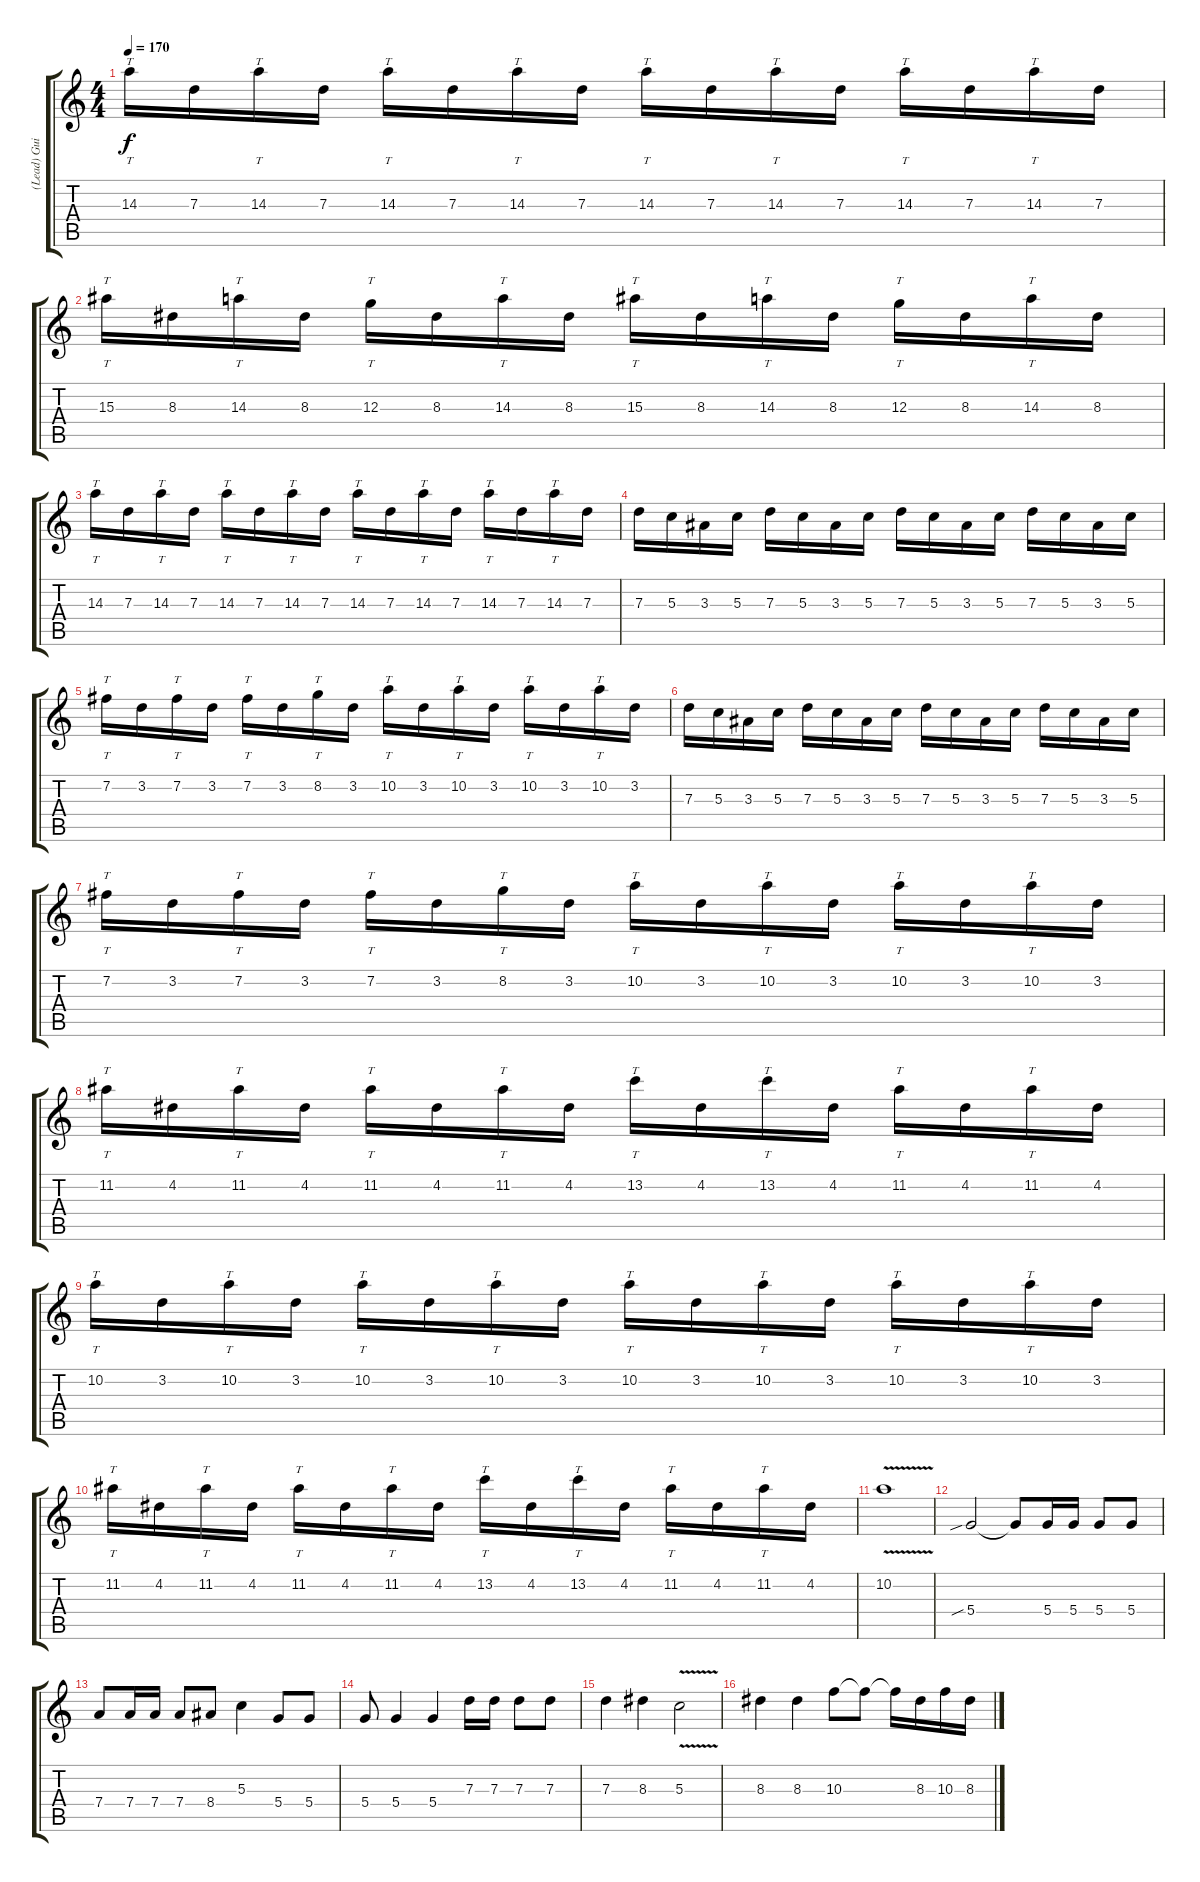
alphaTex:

\track ("(Lead) Guitar" "(Lead) Gui") {instrument distortionguitar}
\staff {score tabs}
\tuning (E4 B3 G3 D3 A2 E2) {hide}
\ts (4 4)
\tempo 170
\clef g2
\ks c
14.3.16{tt dy f} 7.3.16 14.3.16{tt} 7.3.16 14.3.16{tt} 7.3.16 14.3.16{tt} 7.3.16 14.3.16{tt} 7.3.16 14.3.16{tt} 7.3.16 14.3.16{tt} 7.3.16 14.3.16{tt} 7.3.16 |
15.3.16{tt} 8.3.16 14.3.16{tt} 8.3.16 12.3.16{tt} 8.3.16 14.3.16{tt} 8.3.16 15.3.16{tt} 8.3.16 14.3.16{tt} 8.3.16 12.3.16{tt} 8.3.16 14.3.16{tt} 8.3.16 |
14.3.16{tt} 7.3.16 14.3.16{tt} 7.3.16 14.3.16{tt} 7.3.16 14.3.16{tt} 7.3.16 14.3.16{tt} 7.3.16 14.3.16{tt} 7.3.16 14.3.16{tt} 7.3.16 14.3.16{tt} 7.3.16 |
7.3.16 5.3.16 3.3.16 5.3.16 7.3.16 5.3.16 3.3.16 5.3.16 7.3.16 5.3.16 3.3.16 5.3.16 7.3.16 5.3.16 3.3.16 5.3.16 |
7.2.16{tt} 3.2.16 7.2.16{tt} 3.2.16 7.2.16{tt} 3.2.16 8.2.16{tt} 3.2.16 10.2.16{tt} 3.2.16 10.2.16{tt} 3.2.16 10.2.16{tt} 3.2.16 10.2.16{tt} 3.2.16 |
7.3.16 5.3.16 3.3.16 5.3.16 7.3.16 5.3.16 3.3.16 5.3.16 7.3.16 5.3.16 3.3.16 5.3.16 7.3.16 5.3.16 3.3.16 5.3.16 |
7.2.16{tt} 3.2.16 7.2.16{tt} 3.2.16 7.2.16{tt} 3.2.16 8.2.16{tt} 3.2.16 10.2.16{tt} 3.2.16 10.2.16{tt} 3.2.16 10.2.16{tt} 3.2.16 10.2.16{tt} 3.2.16 |
11.2.16{tt} 4.2.16 11.2.16{tt} 4.2.16 11.2.16{tt} 4.2.16 11.2.16{tt} 4.2.16 13.2.16{tt} 4.2.16 13.2.16{tt} 4.2.16 11.2.16{tt} 4.2.16 11.2.16{tt} 4.2.16 |
10.2.16{tt} 3.2.16 10.2.16{tt} 3.2.16 10.2.16{tt} 3.2.16 10.2.16{tt} 3.2.16 10.2.16{tt} 3.2.16 10.2.16{tt} 3.2.16 10.2.16{tt} 3.2.16 10.2.16{tt} 3.2.16 |
11.2.16{tt} 4.2.16 11.2.16{tt} 4.2.16 11.2.16{tt} 4.2.16 11.2.16{tt} 4.2.16 13.2.16{tt} 4.2.16 13.2.16{tt} 4.2.16 11.2.16{tt} 4.2.16 11.2.16{tt} 4.2.16 |
10.2{v}.1 |
5.4{sib}.2 5.4{t}.8 5.4.16 5.4.16 5.4.8 5.4.8 |
7.4.8 7.4.16 7.4.16 7.4.8 8.4.8 5.3.4 5.4.8 5.4.8 |
5.4.8 5.4.4 5.4.4 7.3.16 7.3.16 7.3.8 7.3.8 |
7.3.4 8.3.4 5.3{v}.2 |
8.3.4 8.3.4 10.3.8 10.3{t}.8 10.3{t}.16 8.3.16 10.3.16 8.3.16
